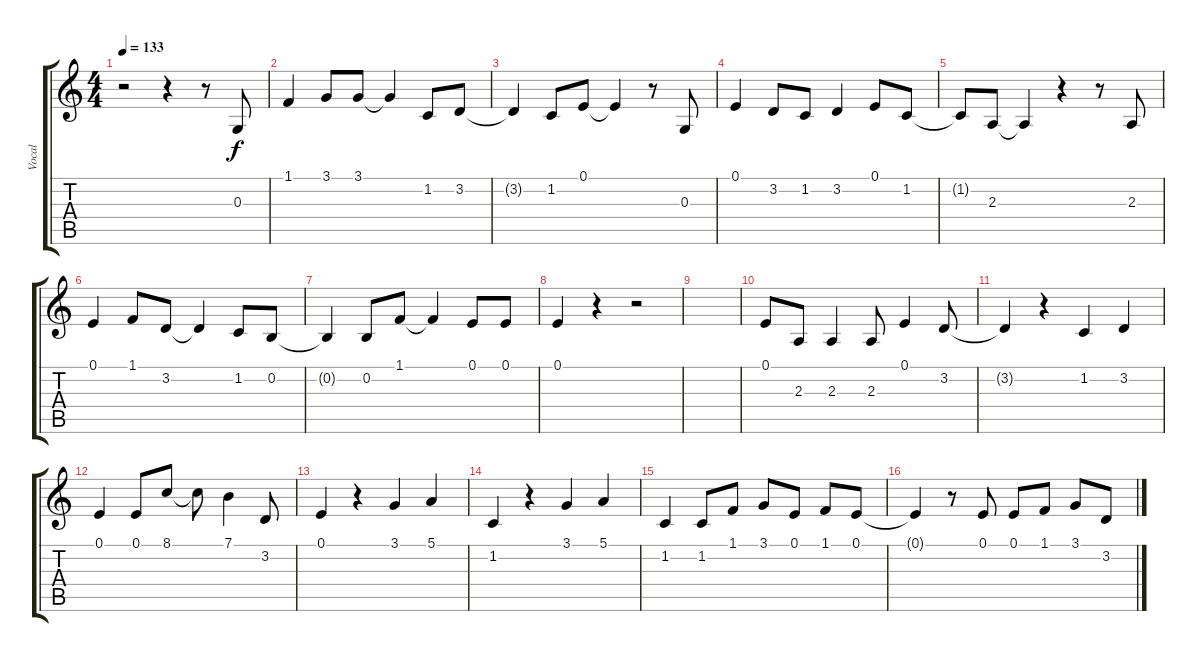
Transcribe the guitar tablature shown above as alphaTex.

\track ("Vocal" "Vocal") {instrument lead1square}
\staff {score tabs}
\tuning (E4 B3 G3 D3 A2 E2) {hide}
\ts (4 4)
\tempo 133
\clef g2
\ks c
r.2{dy f} r.4 r.8 0.3.8 |
1.1.4 3.1.8 3.1.8 3.1{t}.4 1.2.8 3.2.8 |
3.2{t}.4 1.2.8 0.1.8 0.1{t}.4 r.8 0.3.8 |
0.1.4 3.2.8 1.2.8 3.2.4 0.1.8 1.2.8 |
1.2{t}.8 2.3.8 2.3{t}.4 r.4 r.8 2.3.8 |
0.1.4 1.1.8 3.2.8 3.2{t}.4 1.2.8 0.2.8 |
0.2{t}.4 0.2.8 1.1.8 1.1{t}.4 0.1.8 0.1.8 |
0.1.4 r.4 r.2 |
|
0.1.8 2.3.8 2.3.4 2.3.8 0.1.4 3.2.8 |
3.2{t}.4 r.4 1.2.4 3.2.4 |
0.1.4 0.1.8 8.1.8 8.1{t}.8 7.1.4 3.2.8 |
0.1.4 r.4 3.1.4 5.1.4 |
1.2.4 r.4 3.1.4 5.1.4 |
1.2.4 1.2.8 1.1.8 3.1.8 0.1.8 1.1.8 0.1.8 |
0.1{t}.4 r.8 0.1.8 0.1.8 1.1.8 3.1.8 3.2.8
